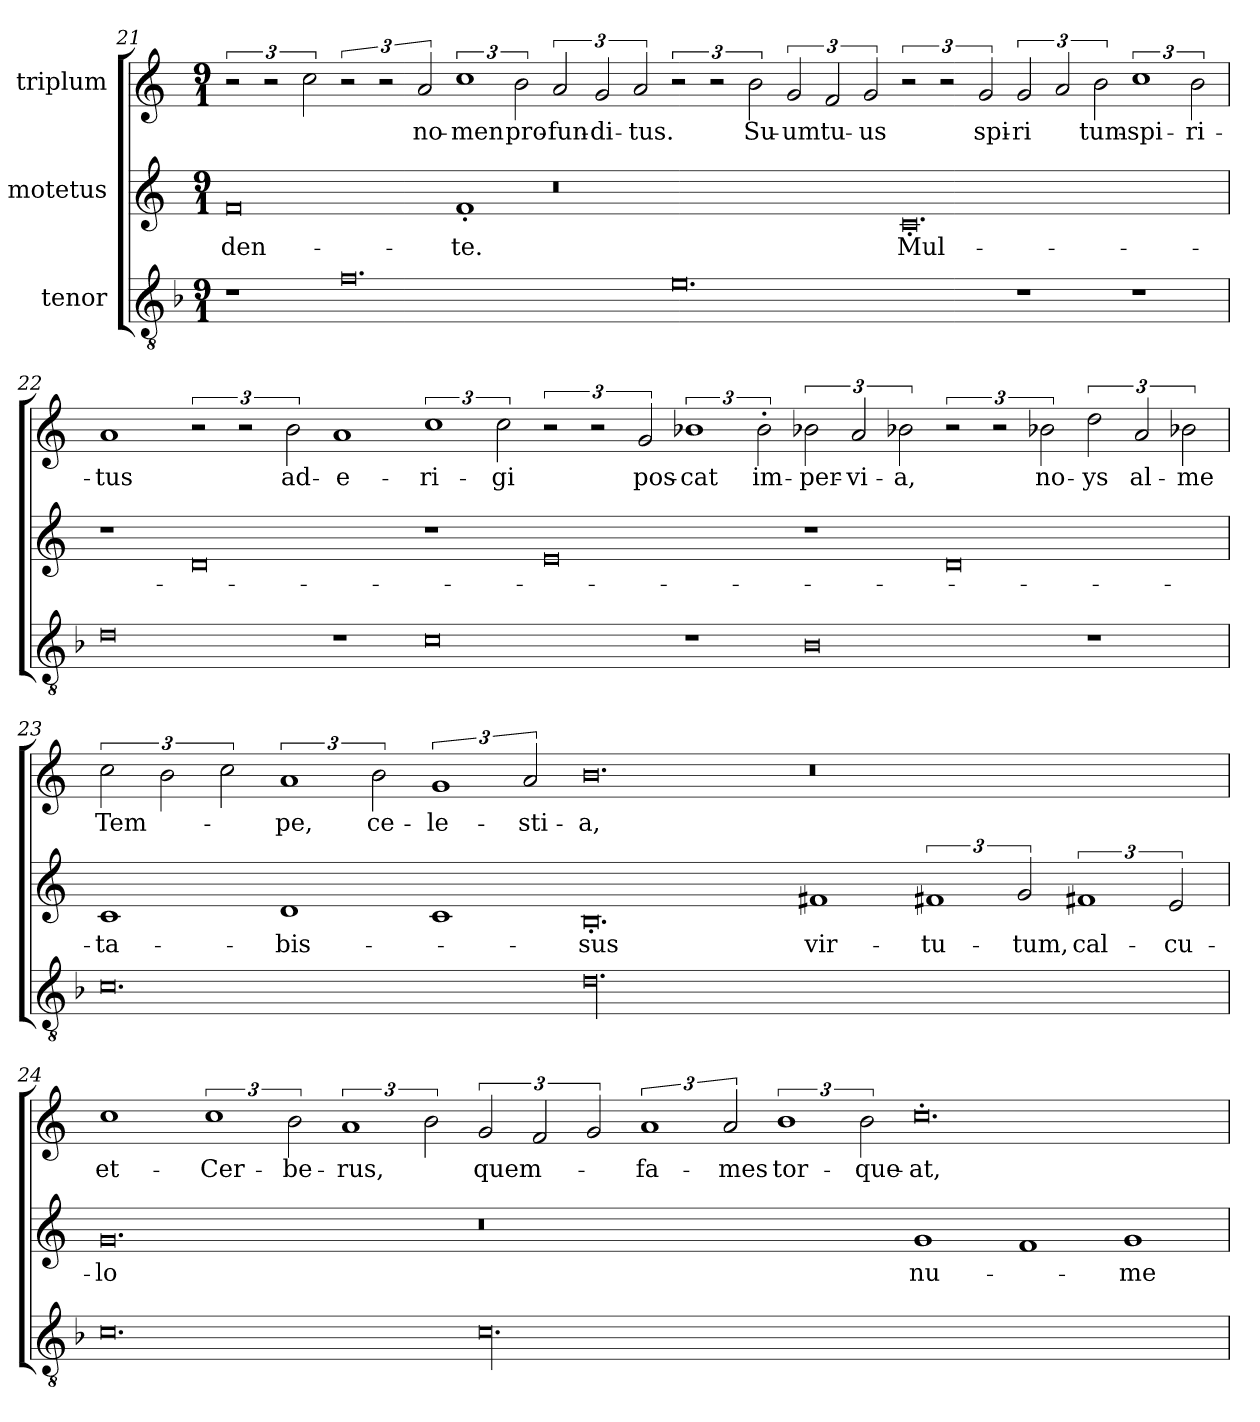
**kern	**kern	**text	**kern	**text
*part3	*part2	*part2	*part1	*part1
*staff3	*staff2	*staff2	*staff1	*staff1
*I"tenor	*I"motetus	*	*I"triplum	*
*clefGv2	*clefG2	*	*clefG2	*
*k[b-]	*k[]	*	*k[]	*
*F:	*C:	*	*C:	*
*M9/1	*M9/1	*	*M9/1	*
=21	=21	=21	=21	=21
1r	0f/	-den-	3r	.
.	.	.	3r	.
.	.	.	3cc\	.
0.f\	.	.	3r	.
.	.	.	3r	.
.	.	.	3a/	no-
.	1f'/	-te.	3%2cc\	-men
.	.	.	3b\	pro-
.	0.r	.	3a/	-fun-
.	.	.	3g/	-di-
.	.	.	3a/	-tus.
0.e\	.	.	3r	.
.	.	.	3r	.
.	.	.	3b\	Su-
.	.	.	3g/	-um
.	.	.	3f/	tu-
.	.	.	3g/	-us
.	0.c'/	Mul-	3r	.
.	.	.	3r	.
.	.	.	3g/	spi-
1r	.	.	3g/	-ri
.	.	.	3a/	.
.	.	.	3b\	tum-
1r	.	.	3%2cc\	spi-
.	.	.	3b\	-ri-
!!LO:LB:g=z
=22	=22	=22	=22	=22
0d\	1r	.	1a/	-tus
.	0d/	.	3r	.
.	.	.	3r	.
.	.	.	3b\	ad-
1r	.	.	1a/	e-
0c\	1r	.	3%2cc\	-ri-
.	.	.	3cc\	-gi
.	0e/	.	3r	.
.	.	.	3r	.
.	.	.	3g/	pos-
1r	.	.	3%2b-X\	-cat
.	.	.	3b-'\	im-
0B-\	1r	.	3b-X\	-per-
.	.	.	3a/	-vi-
.	.	.	3b-X\	-a,
.	0d/	.	3r	.
.	.	.	3r	.
.	.	.	3b-X\	no-
1r	.	.	3dd\	-ys
.	.	.	3a/	al-
.	.	.	3b-X\	-me
=23	=23	=23	=23	=23
0.c\	1c/	-ta-	3cc\	Tem-
.	.	.	3b\	.
.	.	.	3cc\	.
.	1d/	-bis-	3%2a/	-pe,
.	.	.	3b\	ce-
.	1c/	.	3%2g/	-le-
.	.	.	3a/	-sti-
00.d\	0.B'/	-sus	0.b\	-a,
.	1f#X/	vir-	0.r	.
.	3%2f#X/	-tu-	.	.
.	3g/	-tum,	.	.
.	3%2f#X/	cal-	.	.
.	3e/	-cu-	.	.
=24	=24	=24	=24	=24
0.c\	0.g/	-lo	1cc\	et-
.	.	.	3%2cc\	Cer-
.	.	.	3b\	-be-
.	.	.	3%2a/	-rus,
.	.	.	3b\	.
00.c\	0.r	.	3g/	quem-
.	.	.	3f/	.
.	.	.	3g/	.
.	.	.	3%2a/	fa-
.	.	.	3a/	-mes
.	.	.	3%2b\	tor-
.	.	.	3b\	-que-
.	1g/	nu-	0.cc'\	-at,
.	1f/	.	.	.
.	1g/	-me-	.	.
=	=	=	=	=
*-	*-	*-	*-	*-
